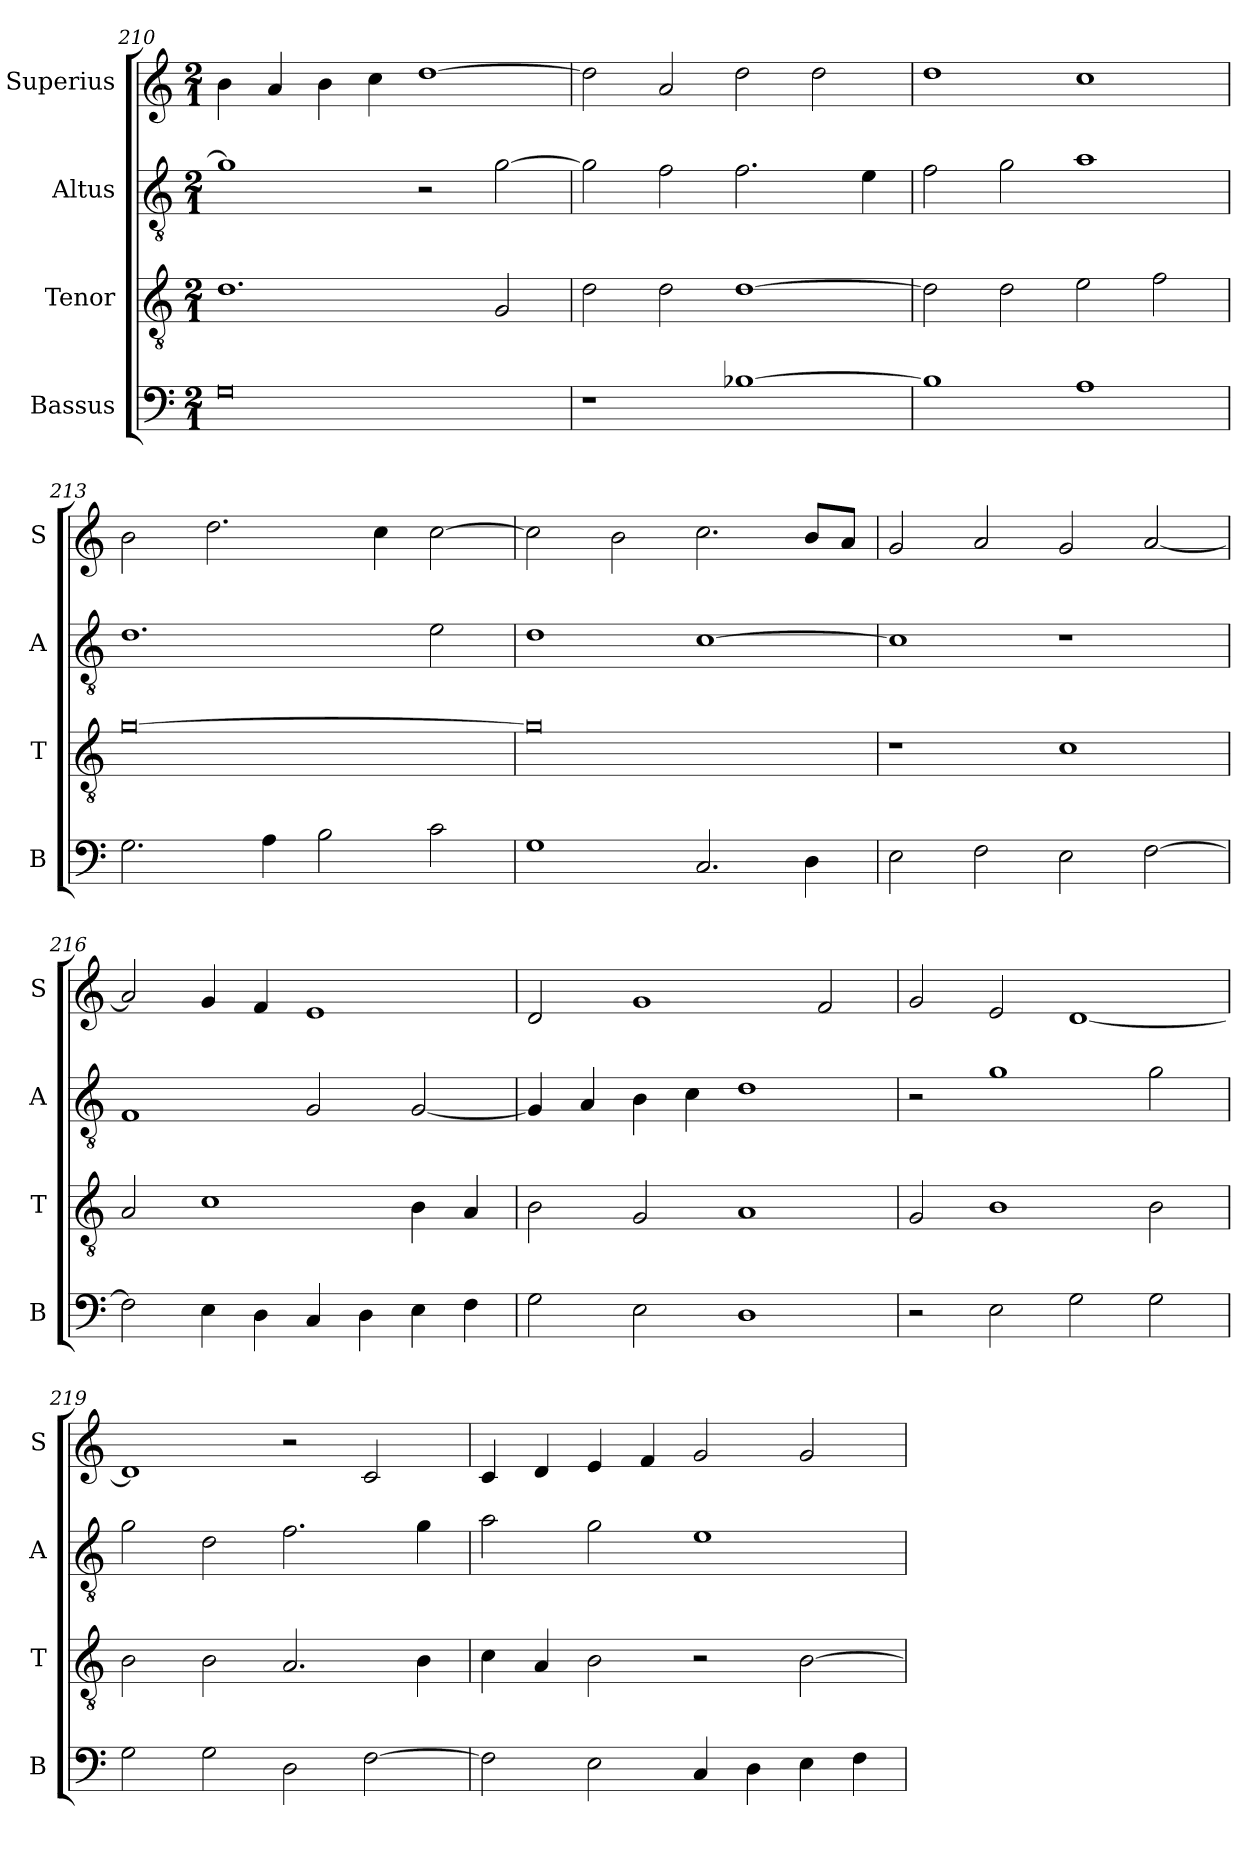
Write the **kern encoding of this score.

**kern	**kern	**kern	**kern
*part4	*part3	*part2	*part1
*staff4	*staff3	*staff2	*staff1
*I"Bassus	*I"Tenor	*I"Altus	*I"Superius
*I'B	*I'T	*I'A	*I'S
*clefF4	*clefGv2	*clefGv2	*clefG2
*k[]	*k[]	*k[]	*k[]
*M2/1	*M2/1	*M2/1	*M2/1
=210	=210	=210	=210
0G	1.d	1g]	4b\
.	.	.	4a/
.	.	.	4b\
.	.	.	4cc\
.	.	2r	[1dd
.	2G/	[2g\	.
=211	=211	=211	=211
1r	2d\	2g\]	2dd\]
.	2d\	2f\	2a/
[1B-X	[1d	2.f\	2dd\
.	.	.	2dd\
.	.	4e\	.
=212	=212	=212	=212
1B-]	2d\]	2f\	1dd
.	2d\	2g\	.
1A	2e\	1a	1cc
.	2f\	.	.
=213	=213	=213	=213
2.G\	[0g	1.d	2b\
.	.	.	2.dd\
4A\	.	.	.
2B\	.	.	.
.	.	.	4cc\
2c\	.	2e\	[2cc\
=214	=214	=214	=214
1G	0g]	1d	2cc\]
.	.	.	2b\
2.C/	.	[1c	2.cc\
4D\	.	.	8b/L
.	.	.	8a/J
=215	=215	=215	=215
2E\	1r	1c]	2g/
2F\	.	.	2a/
2E\	1c	1r	2g/
[2F\	.	.	[2a/
=216	=216	=216	=216
2F\]	2A/	1F	2a/]
4E\	1c	.	4g/
4D\	.	.	4f/
4C/	.	2G/	1e
4D\	.	.	.
4E\	4B\	[2G/	.
4F\	4A/	.	.
=217	=217	=217	=217
2G\	2B\	4G/]	2d/
.	.	4A/	.
2E\	2G/	4B\	1g
.	.	4c\	.
1D	1A	1d	.
.	.	.	2f/
=218	=218	=218	=218
2r	2G/	2r	2g/
2E\	1B	1g	2e/
2G\	.	.	[1d
2G\	2B\	2g\	.
=219	=219	=219	=219
2G\	2B\	2g\	1d]
2G\	2B\	2d\	.
2D\	2.A/	2.f\	2r
[2F\	.	.	2c/
.	4B\	4g\	.
=220	=220	=220	=220
2F\]	4c\	2a\	4c/
.	4A/	.	4d/
2E\	2B\	2g\	4e/
.	.	.	4f/
4C/	2r	1e	2g/
4D\	.	.	.
4E\	[2B\	.	2g/
4F\	.	.	.
=	=	=	=
*-	*-	*-	*-
